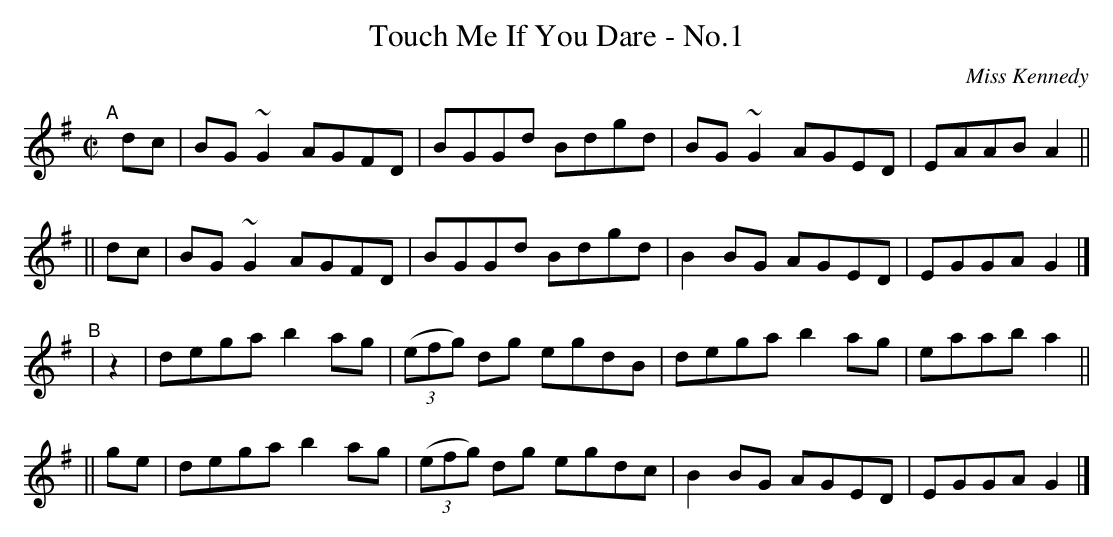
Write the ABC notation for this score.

X:1
T: Touch Me If You Dare - No.1
O: Miss Kennedy
M: C|
L: 1/8
K: G
"^A"\
[|]dc | BG~G2 AGFD | BGGd Bdgd | BG~G2 AGED | EAAB A2 ||
|| dc | BG~G2 AGFD | BGGd Bdgd | B2BG AGED | EGGA G2 |]
"^B"\
|  z2 | dega b2ag | ((3efg) dg egdB | dega b2ag | eaab a2 ||
|| ge | dega b2ag | ((3efg) dg egdc | B2BG AGED | EGGA G2 |]
